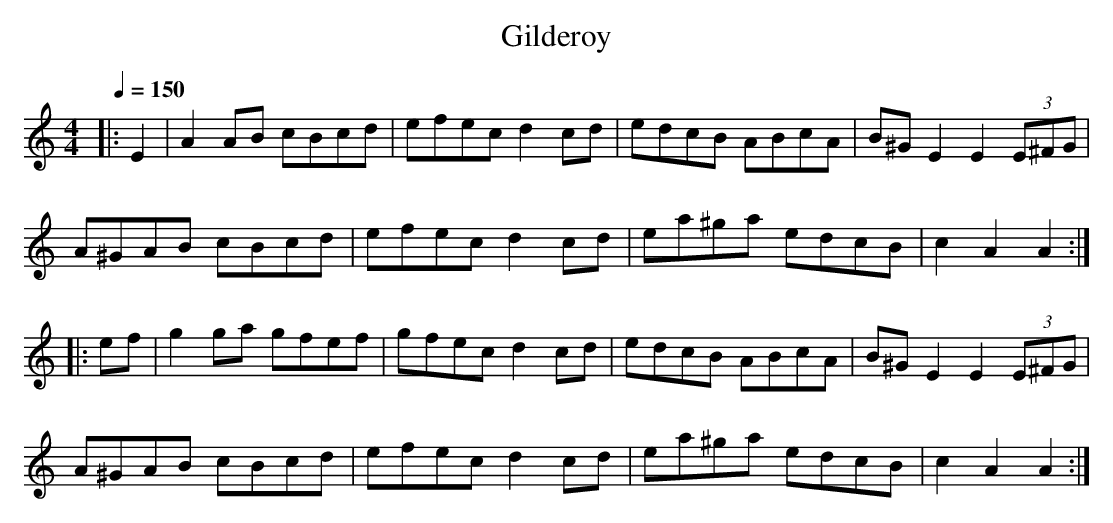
X:1
T:Gilderoy
Q:1/4=150
M:4/4
L:1/8
K:Am
|: E2| A2 AB cBcd | efec d2 cd | edcB ABcA | B^G E2 E2 (3E^FG |
A^GAB cBcd | efec d2 cd | ea^ga edcB | c2 A2 A2 :|
|: ef | g2 ga gfef | gfec d2 cd | edcB ABcA | B^G E2 E2 (3E^FG |
A^GAB cBcd | efec d2 cd | ea^ga edcB | c2 A2 A2 :|
